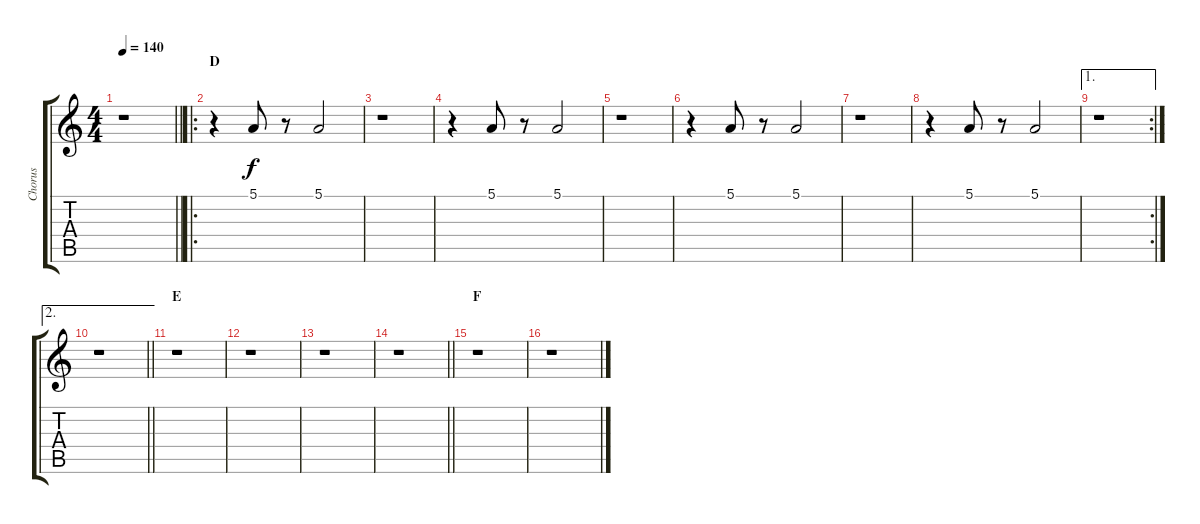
\track ("Chorus" "Chorus") {instrument choiraahs}
\staff {score tabs}
\tuning (E4 B3 G3 D3 A2 E2) {hide}
\ts (4 4)
\tempo 140
\clef g2
\barLineRight lightlight
\ks c
r.1{dy f} |
\ro
\section ("" "D")
r.4 5.1.8 r.8 5.1.2 |
r.1 |
r.4 5.1.8 r.8 5.1.2 |
r.1 |
r.4 5.1.8 r.8 5.1.2 |
r.1 |
r.4 5.1.8 r.8 5.1.2 |
\ae 1
\rc 2
r.1 |
\ae 2
\barLineRight lightlight
r.1 |
\section ("" "E")
r.1 |
r.1 |
r.1 |
\barLineRight lightlight
r.1 |
\section ("" "F")
r.1 |
r.1
